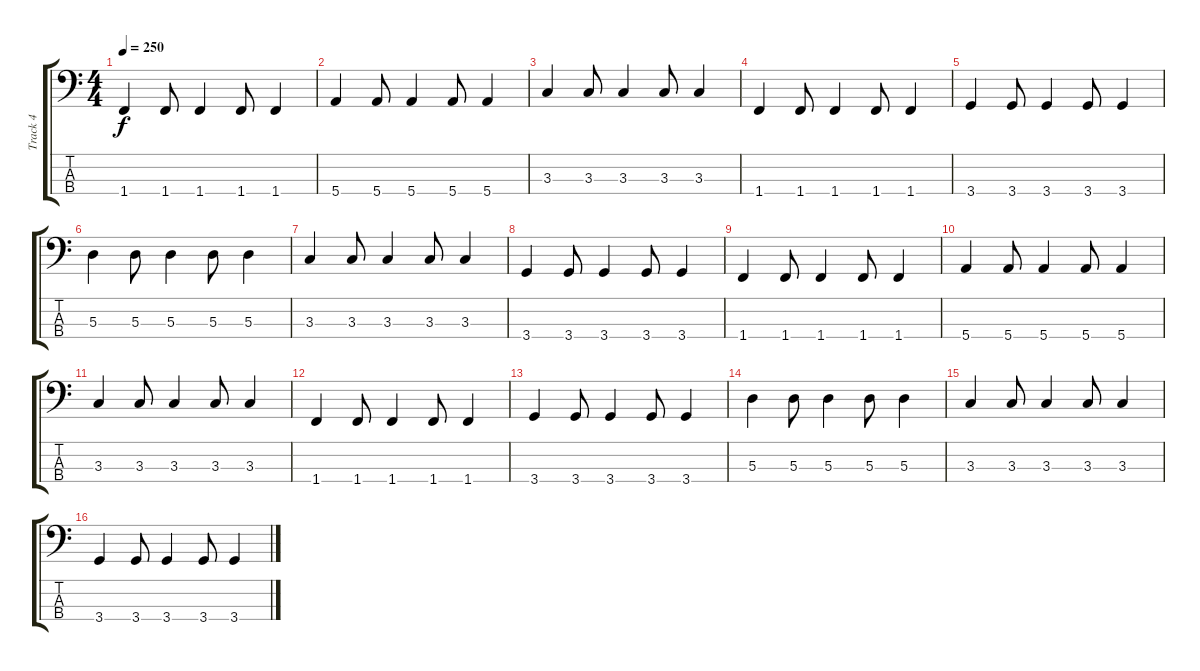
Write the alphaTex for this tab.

\track ("Track 4" "Track 4") {instrument electricbasspick}
\staff {score tabs}
\tuning (G2 D2 A1 E1) {hide}
\ts (4 4)
\tempo 250
\clef f4
\ks c
1.4.4{dy f} 1.4.8 1.4.4 1.4.8 1.4.4 |
5.4.4 5.4.8 5.4.4 5.4.8 5.4.4 |
3.3.4 3.3.8 3.3.4 3.3.8 3.3.4 |
1.4.4 1.4.8 1.4.4 1.4.8 1.4.4 |
3.4.4 3.4.8 3.4.4 3.4.8 3.4.4 |
5.3.4 5.3.8 5.3.4 5.3.8 5.3.4 |
3.3.4 3.3.8 3.3.4 3.3.8 3.3.4 |
3.4.4 3.4.8 3.4.4 3.4.8 3.4.4 |
1.4.4 1.4.8 1.4.4 1.4.8 1.4.4 |
5.4.4 5.4.8 5.4.4 5.4.8 5.4.4 |
3.3.4 3.3.8 3.3.4 3.3.8 3.3.4 |
1.4.4 1.4.8 1.4.4 1.4.8 1.4.4 |
3.4.4 3.4.8 3.4.4 3.4.8 3.4.4 |
5.3.4 5.3.8 5.3.4 5.3.8 5.3.4 |
3.3.4 3.3.8 3.3.4 3.3.8 3.3.4 |
3.4.4 3.4.8 3.4.4 3.4.8 3.4.4
